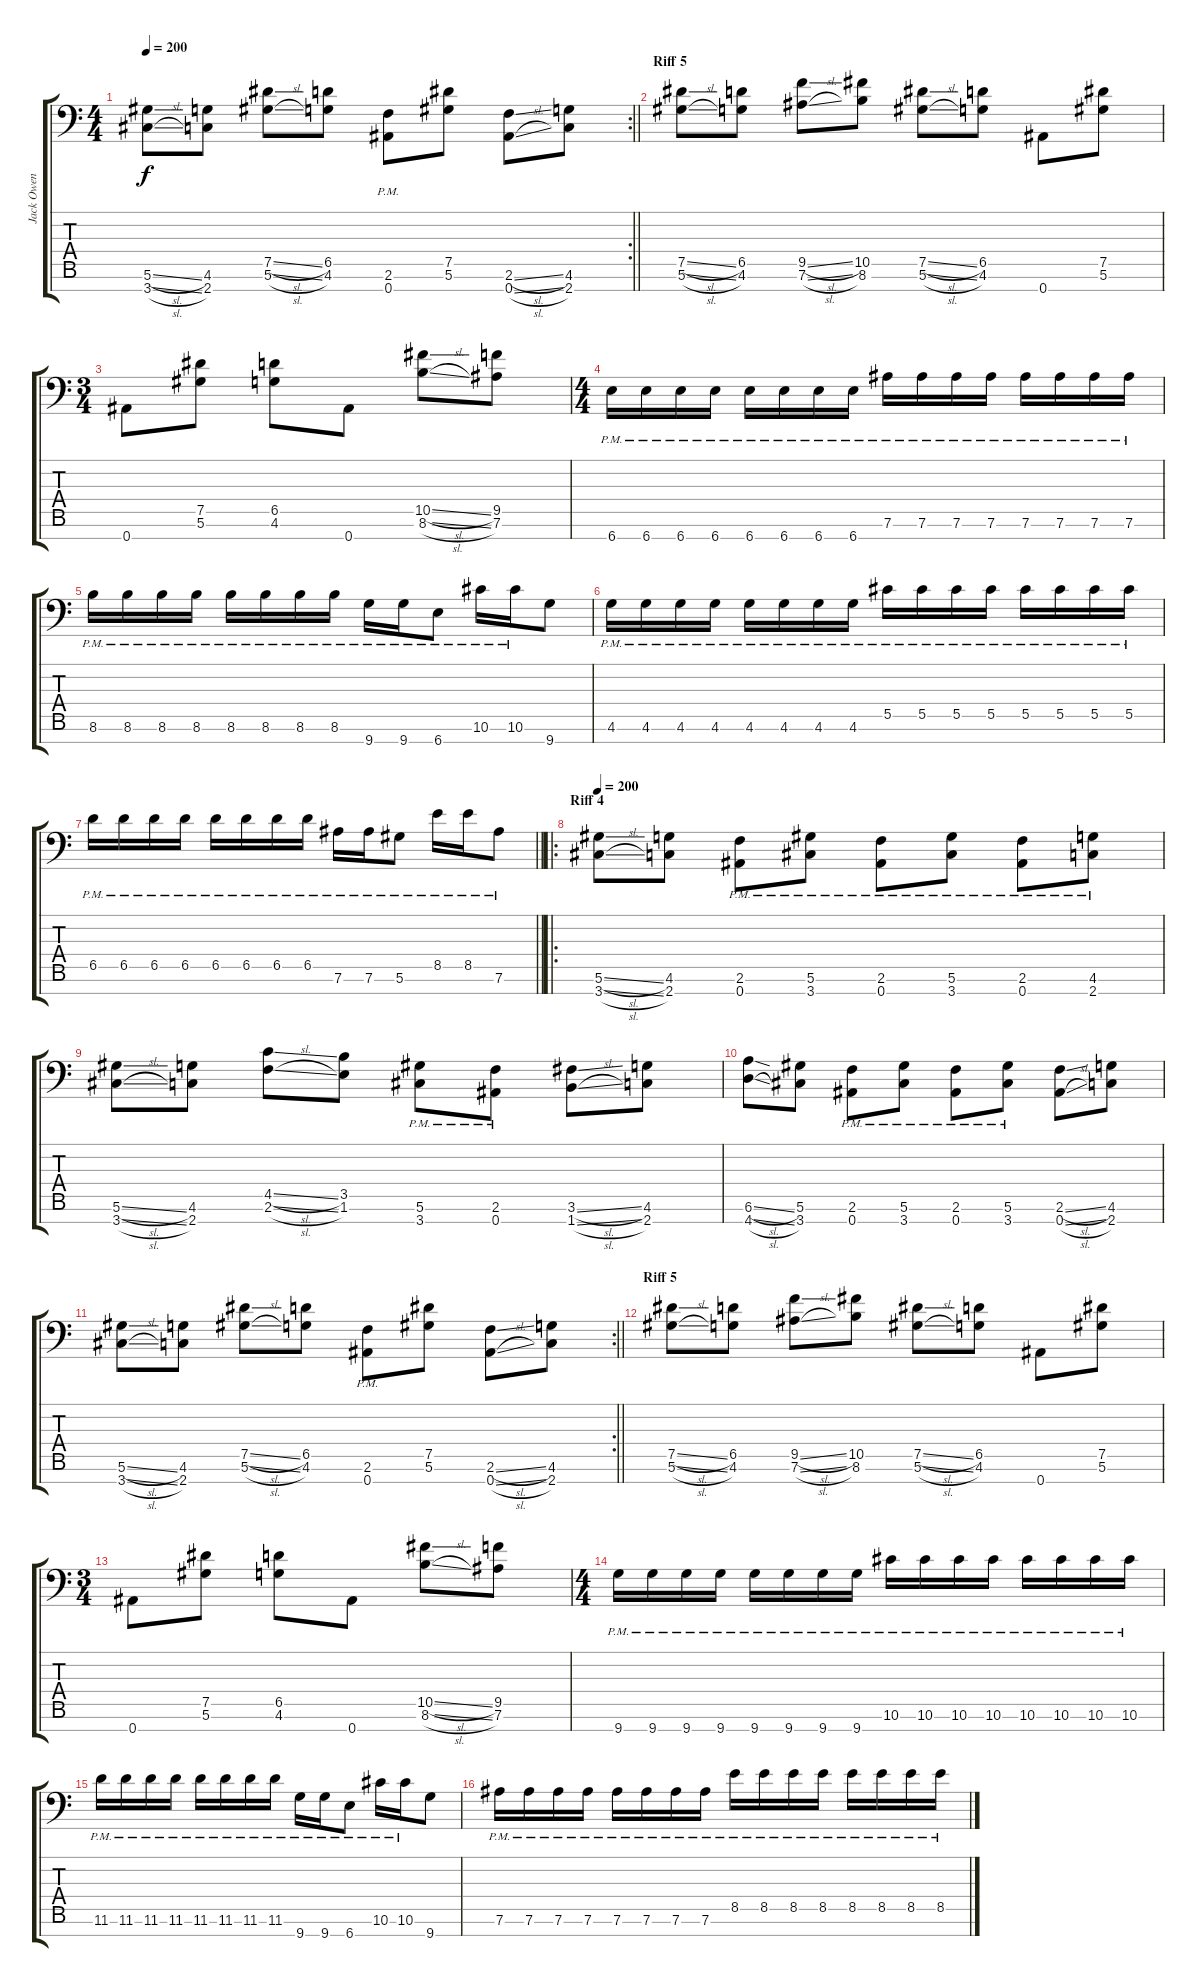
\track ("Jack Owen" "Jack Owen") {instrument distortionguitar}
\staff {score tabs}
\tuning (Eb4 Bb3 Gb3 Db3 Ab2 Eb2 Bb1) {hide}
\rc 2
\ts (4 4)
\tempo 200
\clef f4
\barLineRight lightlight
\ks c
(5.6{sl} 3.7{sl}).8{dy f} (4.6 2.7).8 (7.5{sl} 5.6{sl}).8 (6.5 4.6).8 (2.6{pm} 0.7{pm}).8 (7.5 5.6).8 (2.6{sl} 0.7{sl}).8 (4.6 2.7).8 |
\section ("" "Riff 5")
(7.5{sl} 5.6{sl}).8 (6.5 4.6).8 (9.5{sl} 7.6{sl}).8 (10.5 8.6).8 (7.5{sl} 5.6{sl}).8 (6.5 4.6).8 0.7.8 (7.5 5.6).8 |
\ts (3 4)
0.7.8 (7.5 5.6).8 (6.5 4.6).8 0.7.8 (10.5{sl} 8.6{sl}).8 (9.5 7.6).8 |
\ts (4 4)
6.7{pm}.16 6.7{pm}.16 6.7{pm}.16 6.7{pm}.16 6.7{pm}.16 6.7{pm}.16 6.7{pm}.16 6.7{pm}.16 7.6{pm}.16 7.6{pm}.16 7.6{pm}.16 7.6{pm}.16 7.6{pm}.16 7.6{pm}.16 7.6{pm}.16 7.6{pm}.16 |
8.6{pm}.16 8.6{pm}.16 8.6{pm}.16 8.6{pm}.16 8.6{pm}.16 8.6{pm}.16 8.6{pm}.16 8.6{pm}.16 9.7{pm}.16 9.7{pm}.16 6.7{pm}.8 10.6{pm}.16 10.6{pm}.16 9.7.8 |
4.6{pm}.16 4.6{pm}.16 4.6{pm}.16 4.6{pm}.16 4.6{pm}.16 4.6{pm}.16 4.6{pm}.16 4.6{pm}.16 5.5{pm}.16 5.5{pm}.16 5.5{pm}.16 5.5{pm}.16 5.5{pm}.16 5.5{pm}.16 5.5{pm}.16 5.5{pm}.16 |
\barLineRight lightlight
6.5{pm}.16 6.5{pm}.16 6.5{pm}.16 6.5{pm}.16 6.5{pm}.16 6.5{pm}.16 6.5{pm}.16 6.5{pm}.16 7.6{pm}.16 7.6{pm}.16 5.6{pm}.8 8.5{pm}.16 8.5{pm}.16 7.6{pm}.8 |
\ro
\section ("" "Riff 4")
\tempo 200
(5.6{sl} 3.7{sl}).8 (4.6 2.7).8 (2.6{pm} 0.7{pm}).8 (5.6{pm} 3.7{pm}).8 (2.6{pm} 0.7{pm}).8 (5.6{pm} 3.7{pm}).8 (2.6{pm} 0.7{pm}).8 (4.6{pm} 2.7{pm}).8 |
(5.6{sl} 3.7{sl}).8 (4.6 2.7).8 (4.5{sl} 2.6{sl}).8 (3.5 1.6).8 (5.6{pm} 3.7{pm}).8 (2.6{pm} 0.7{pm}).8 (3.6{sl} 1.7{sl}).8 (4.6 2.7).8 |
(6.6{sl} 4.7{sl}).8 (5.6 3.7).8 (2.6{pm} 0.7{pm}).8 (5.6{pm} 3.7{pm}).8 (2.6{pm} 0.7{pm}).8 (5.6{pm} 3.7{pm}).8 (2.6{sl} 0.7{sl}).8 (4.6 2.7).8 |
\rc 2
\barLineRight lightlight
(5.6{sl} 3.7{sl}).8 (4.6 2.7).8 (7.5{sl} 5.6{sl}).8 (6.5 4.6).8 (2.6{pm} 0.7{pm}).8 (7.5 5.6).8 (2.6{sl} 0.7{sl}).8 (4.6 2.7).8 |
\section ("" "Riff 5")
(7.5{sl} 5.6{sl}).8 (6.5 4.6).8 (9.5{sl} 7.6{sl}).8 (10.5 8.6).8 (7.5{sl} 5.6{sl}).8 (6.5 4.6).8 0.7.8 (7.5 5.6).8 |
\ts (3 4)
0.7.8 (7.5 5.6).8 (6.5 4.6).8 0.7.8 (10.5{sl} 8.6{sl}).8 (9.5 7.6).8 |
\ts (4 4)
9.7{pm}.16 9.7{pm}.16 9.7{pm}.16 9.7{pm}.16 9.7{pm}.16 9.7{pm}.16 9.7{pm}.16 9.7{pm}.16 10.6{pm}.16 10.6{pm}.16 10.6{pm}.16 10.6{pm}.16 10.6{pm}.16 10.6{pm}.16 10.6{pm}.16 10.6{pm}.16 |
11.6{pm}.16 11.6{pm}.16 11.6{pm}.16 11.6{pm}.16 11.6{pm}.16 11.6{pm}.16 11.6{pm}.16 11.6{pm}.16 9.7{pm}.16 9.7{pm}.16 6.7{pm}.8 10.6{pm}.16 10.6{pm}.16 9.7.8 |
7.6{pm}.16 7.6{pm}.16 7.6{pm}.16 7.6{pm}.16 7.6{pm}.16 7.6{pm}.16 7.6{pm}.16 7.6{pm}.16 8.5{pm}.16 8.5{pm}.16 8.5{pm}.16 8.5{pm}.16 8.5{pm}.16 8.5{pm}.16 8.5{pm}.16 8.5{pm}.16
